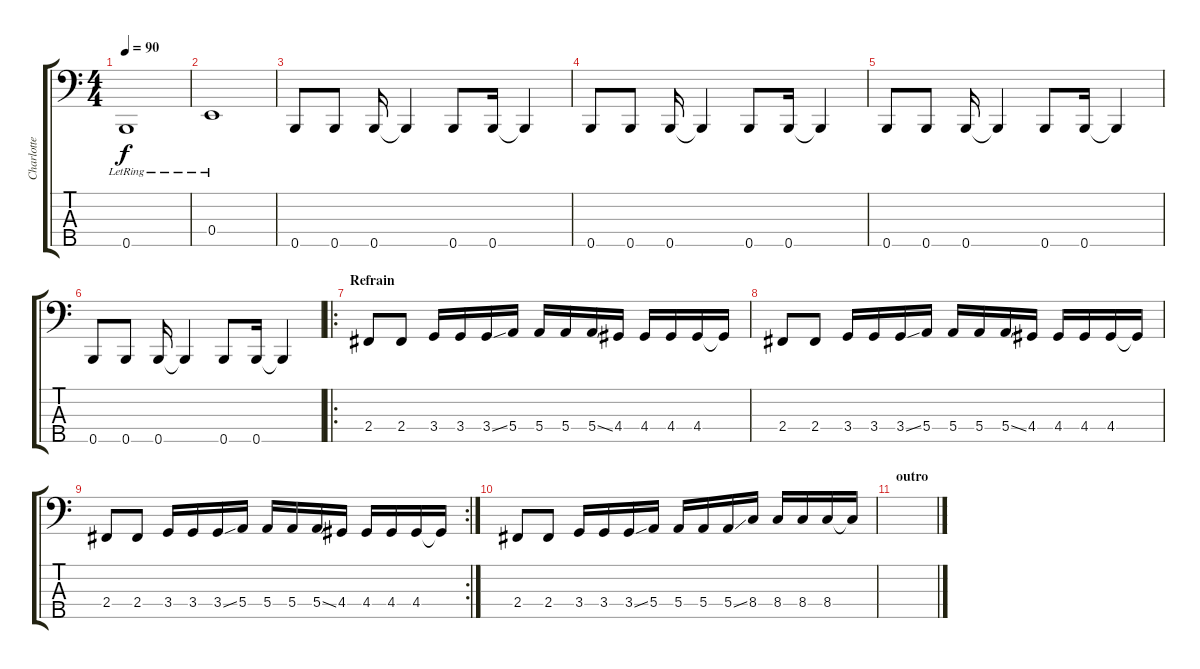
\track ("Charlotte" "Charlotte") {instrument electricbassfinger}
\staff {score tabs}
\tuning (G2 D2 A1 E1 B0) {hide}
\ts (4 4)
\tempo 90
\clef f4
\ks c
0.5{lr}.1{dy f} |
0.4{lr}.1 |
0.5.8 0.5.8 0.5.16 0.5{t}.4 0.5.8 0.5.16 0.5{t}.4 |
0.5.8 0.5.8 0.5.16 0.5{t}.4 0.5.8 0.5.16 0.5{t}.4 |
0.5.8 0.5.8 0.5.16 0.5{t}.4 0.5.8 0.5.16 0.5{t}.4 |
0.5.8 0.5.8 0.5.16 0.5{t}.4 0.5.8 0.5.16 0.5{t}.4 |
\ro
\section ("" "Refrain")
2.4.8 2.4.8 3.4.16 3.4.16 3.4{ss}.16 5.4.16 5.4.16 5.4.16 5.4{ss}.16 4.4.16 4.4.16 4.4.16 4.4.16 4.4{t}.16 |
2.4.8 2.4.8 3.4.16 3.4.16 3.4{ss}.16 5.4.16 5.4.16 5.4.16 5.4{ss}.16 4.4.16 4.4.16 4.4.16 4.4.16 4.4{t}.16 |
\rc 2
2.4.8 2.4.8 3.4.16 3.4.16 3.4{ss}.16 5.4.16 5.4.16 5.4.16 5.4{ss}.16 4.4.16 4.4.16 4.4.16 4.4.16 4.4{t}.16 |
2.4.8 2.4.8 3.4.16 3.4.16 3.4{ss}.16 5.4.16 5.4.16 5.4.16 5.4{ss}.16 8.4.16 8.4.16 8.4.16 8.4.16 8.4{t}.16 |
\section ("" "outro")
